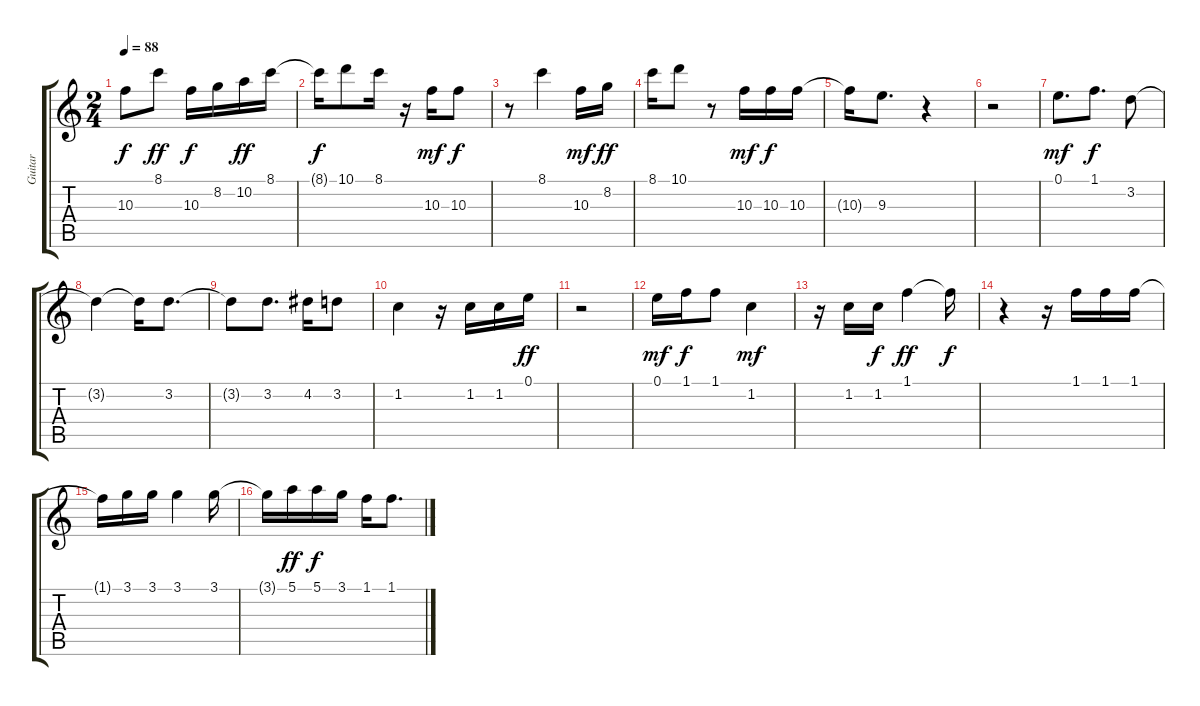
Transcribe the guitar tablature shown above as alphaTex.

\track ("Guitar" "Guitar") {instrument acousticguitarnylon}
\staff {score tabs}
\tuning (E4 B3 G3 D3 A2 E2) {hide}
\ts (2 4)
\tempo 88
\clef g2
\ks c
10.3{t}.8{dy f} 8.1.8{dy ff} 10.3.16{dy f} 8.2.16 10.2.16{dy ff} 8.1.16 |
8.1{t}.16{dy f} 10.1.8 8.1.16 r.16 10.3.16{dy mf} 10.3.8{dy f} |
r.8 8.1.4 10.3.16{dy mf} 8.2.16{dy ff} |
8.1.16 10.1.8 r.8 10.3.16{dy mf} 10.3.16{dy f} 10.3.16 |
10.3{t}.16 9.3.8{d} r.4 |
r.2 |
0.1.8{d dy mf} 1.1.8{d dy f} 3.2.8 |
3.2{t}.4 3.2{t}.16 3.2.8{d} |
3.2{t}.8 3.2.8{d} 4.2.16 3.2.8 |
1.2.4 r.16 1.2.16 1.2.16 0.1.16{dy ff} |
r.2 |
0.1.16{dy mf} 1.1.16{dy f} 1.1.8 1.2.4{dy mf} |
r.16 1.2.16 1.2.16{dy f} 1.1.4{dy ff} 1.1{t}.16{dy f} |
r.4 r.16 1.1.16 1.1.16 1.1.16 |
1.1{t}.16 3.1.16 3.1.16 3.1.4 3.1.16 |
3.1{t}.16 5.1.16{dy ff} 5.1.16{dy f} 3.1.16 1.1.16 1.1.8{d}
